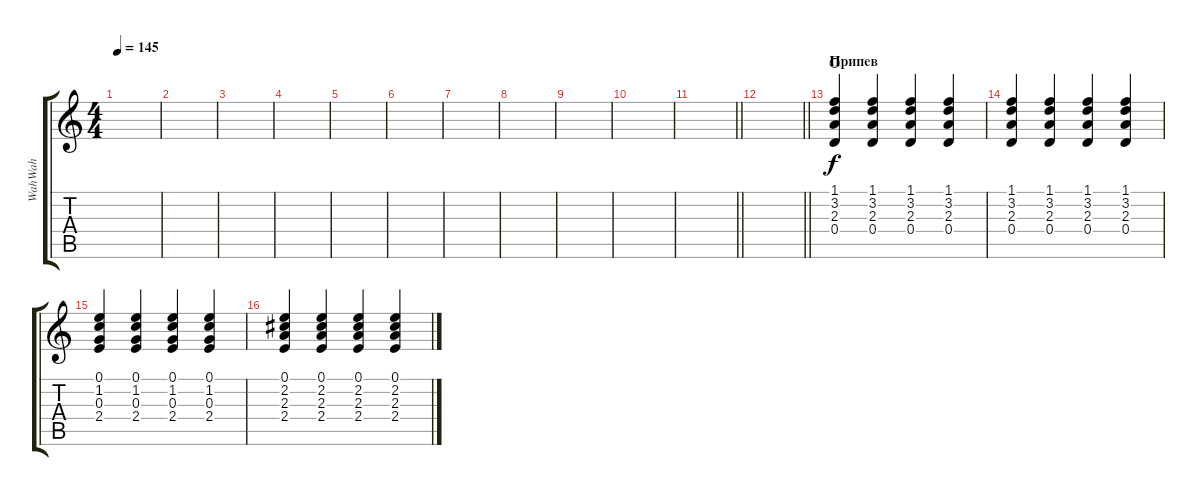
\track ("WahWah" "WahWah") {instrument electricguitarjazz}
\staff {score tabs}
\tuning (E4 B3 G3 D3 A2 E2) {hide}
\ts (4 4)
\tempo 145
\clef g2
\ks c
|
|
|
|
|
|
|
|
|
|
\barLineRight lightlight
|
\barLineRight lightlight
|
\section ("" "Припев")
(1.1 3.2 2.3 0.4).4{waho} (1.1 3.2 2.3 0.4).4 (1.1 3.2 2.3 0.4).4 (1.1 3.2 2.3 0.4).4 |
(1.1 3.2 2.3 0.4).4 (1.1 3.2 2.3 0.4).4 (1.1 3.2 2.3 0.4).4 (1.1 3.2 2.3 0.4).4 |
(0.1 1.2 0.3 2.4).4 (0.1 1.2 0.3 2.4).4 (0.1 1.2 0.3 2.4).4 (0.1 1.2 0.3 2.4).4 |
(0.1 2.2 2.3 2.4).4 (0.1 2.2 2.3 2.4).4 (0.1 2.2 2.3 2.4).4 (0.1 2.2 2.3 2.4).4
